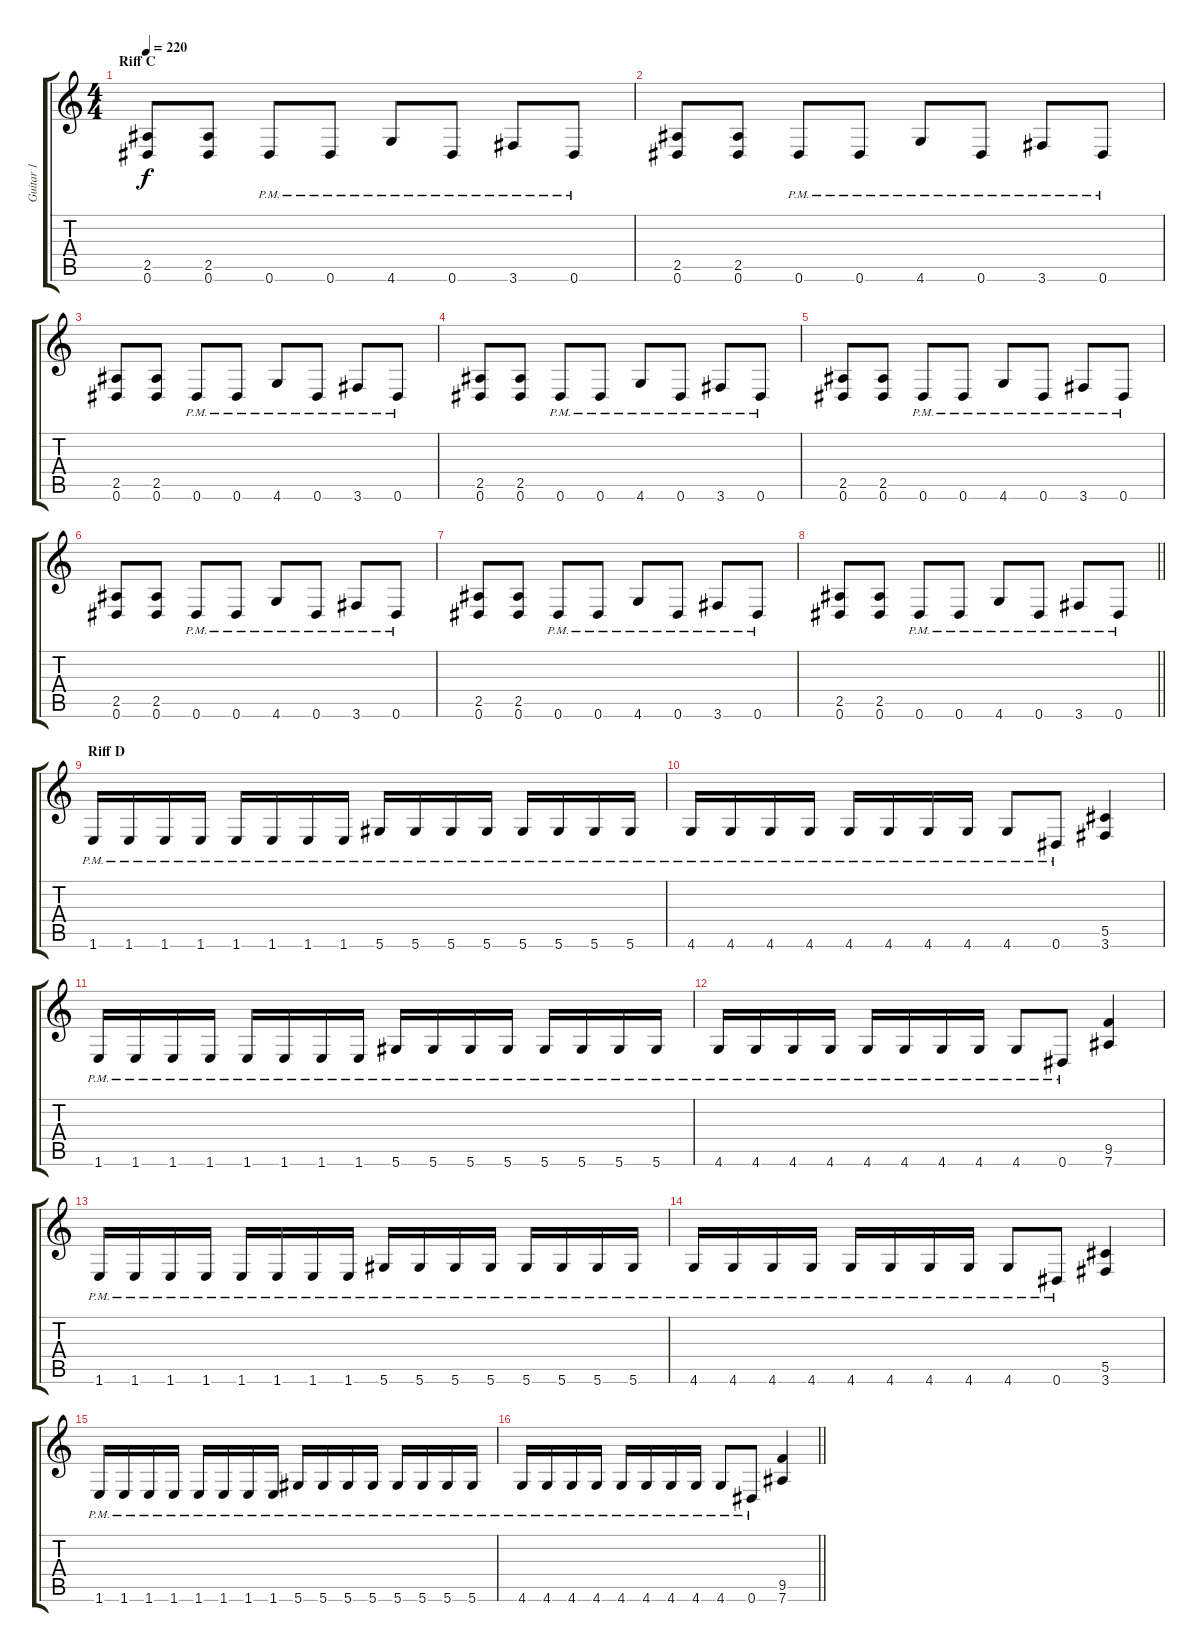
\track ("Guitar 1" "Guitar 1") {instrument distortionguitar}
\staff {score tabs}
\tuning (Eb4 Bb3 Gb3 Db3 Ab2 Eb2) {hide}
\ts (4 4)
\section ("" "Riff C")
\tempo 220
\clef g2
\ks c
(2.5 0.6).8{dy f} (2.5 0.6).8 0.6{pm}.8 0.6{pm}.8 4.6{pm}.8 0.6{pm}.8 3.6{pm}.8 0.6{pm}.8 |
(2.5 0.6).8 (2.5 0.6).8 0.6{pm}.8 0.6{pm}.8 4.6{pm}.8 0.6{pm}.8 3.6{pm}.8 0.6{pm}.8 |
(2.5 0.6).8 (2.5 0.6).8 0.6{pm}.8 0.6{pm}.8 4.6{pm}.8 0.6{pm}.8 3.6{pm}.8 0.6{pm}.8 |
(2.5 0.6).8 (2.5 0.6).8 0.6{pm}.8 0.6{pm}.8 4.6{pm}.8 0.6{pm}.8 3.6{pm}.8 0.6{pm}.8 |
(2.5 0.6).8 (2.5 0.6).8 0.6{pm}.8 0.6{pm}.8 4.6{pm}.8 0.6{pm}.8 3.6{pm}.8 0.6{pm}.8 |
(2.5 0.6).8 (2.5 0.6).8 0.6{pm}.8 0.6{pm}.8 4.6{pm}.8 0.6{pm}.8 3.6{pm}.8 0.6{pm}.8 |
(2.5 0.6).8 (2.5 0.6).8 0.6{pm}.8 0.6{pm}.8 4.6{pm}.8 0.6{pm}.8 3.6{pm}.8 0.6{pm}.8 |
\barLineRight lightlight
(2.5 0.6).8 (2.5 0.6).8 0.6{pm}.8 0.6{pm}.8 4.6{pm}.8 0.6{pm}.8 3.6{pm}.8 0.6{pm}.8 |
\section ("" "Riff D")
1.6{pm}.16 1.6{pm}.16 1.6{pm}.16 1.6{pm}.16 1.6{pm}.16 1.6{pm}.16 1.6{pm}.16 1.6{pm}.16 5.6{pm}.16 5.6{pm}.16 5.6{pm}.16 5.6{pm}.16 5.6{pm}.16 5.6{pm}.16 5.6{pm}.16 5.6{pm}.16 |
4.6{pm}.16 4.6{pm}.16 4.6{pm}.16 4.6{pm}.16 4.6{pm}.16 4.6{pm}.16 4.6{pm}.16 4.6{pm}.16 4.6{pm}.8 0.6{pm}.8 (5.5 3.6).4 |
1.6{pm}.16 1.6{pm}.16 1.6{pm}.16 1.6{pm}.16 1.6{pm}.16 1.6{pm}.16 1.6{pm}.16 1.6{pm}.16 5.6{pm}.16 5.6{pm}.16 5.6{pm}.16 5.6{pm}.16 5.6{pm}.16 5.6{pm}.16 5.6{pm}.16 5.6{pm}.16 |
4.6{pm}.16 4.6{pm}.16 4.6{pm}.16 4.6{pm}.16 4.6{pm}.16 4.6{pm}.16 4.6{pm}.16 4.6{pm}.16 4.6{pm}.8 0.6{pm}.8 (9.5 7.6).4 |
1.6{pm}.16 1.6{pm}.16 1.6{pm}.16 1.6{pm}.16 1.6{pm}.16 1.6{pm}.16 1.6{pm}.16 1.6{pm}.16 5.6{pm}.16 5.6{pm}.16 5.6{pm}.16 5.6{pm}.16 5.6{pm}.16 5.6{pm}.16 5.6{pm}.16 5.6{pm}.16 |
4.6{pm}.16 4.6{pm}.16 4.6{pm}.16 4.6{pm}.16 4.6{pm}.16 4.6{pm}.16 4.6{pm}.16 4.6{pm}.16 4.6{pm}.8 0.6{pm}.8 (5.5 3.6).4 |
1.6{pm}.16 1.6{pm}.16 1.6{pm}.16 1.6{pm}.16 1.6{pm}.16 1.6{pm}.16 1.6{pm}.16 1.6{pm}.16 5.6{pm}.16 5.6{pm}.16 5.6{pm}.16 5.6{pm}.16 5.6{pm}.16 5.6{pm}.16 5.6{pm}.16 5.6{pm}.16 |
\barLineRight lightlight
4.6{pm}.16 4.6{pm}.16 4.6{pm}.16 4.6{pm}.16 4.6{pm}.16 4.6{pm}.16 4.6{pm}.16 4.6{pm}.16 4.6{pm}.8 0.6{pm}.8 (9.5 7.6).4
